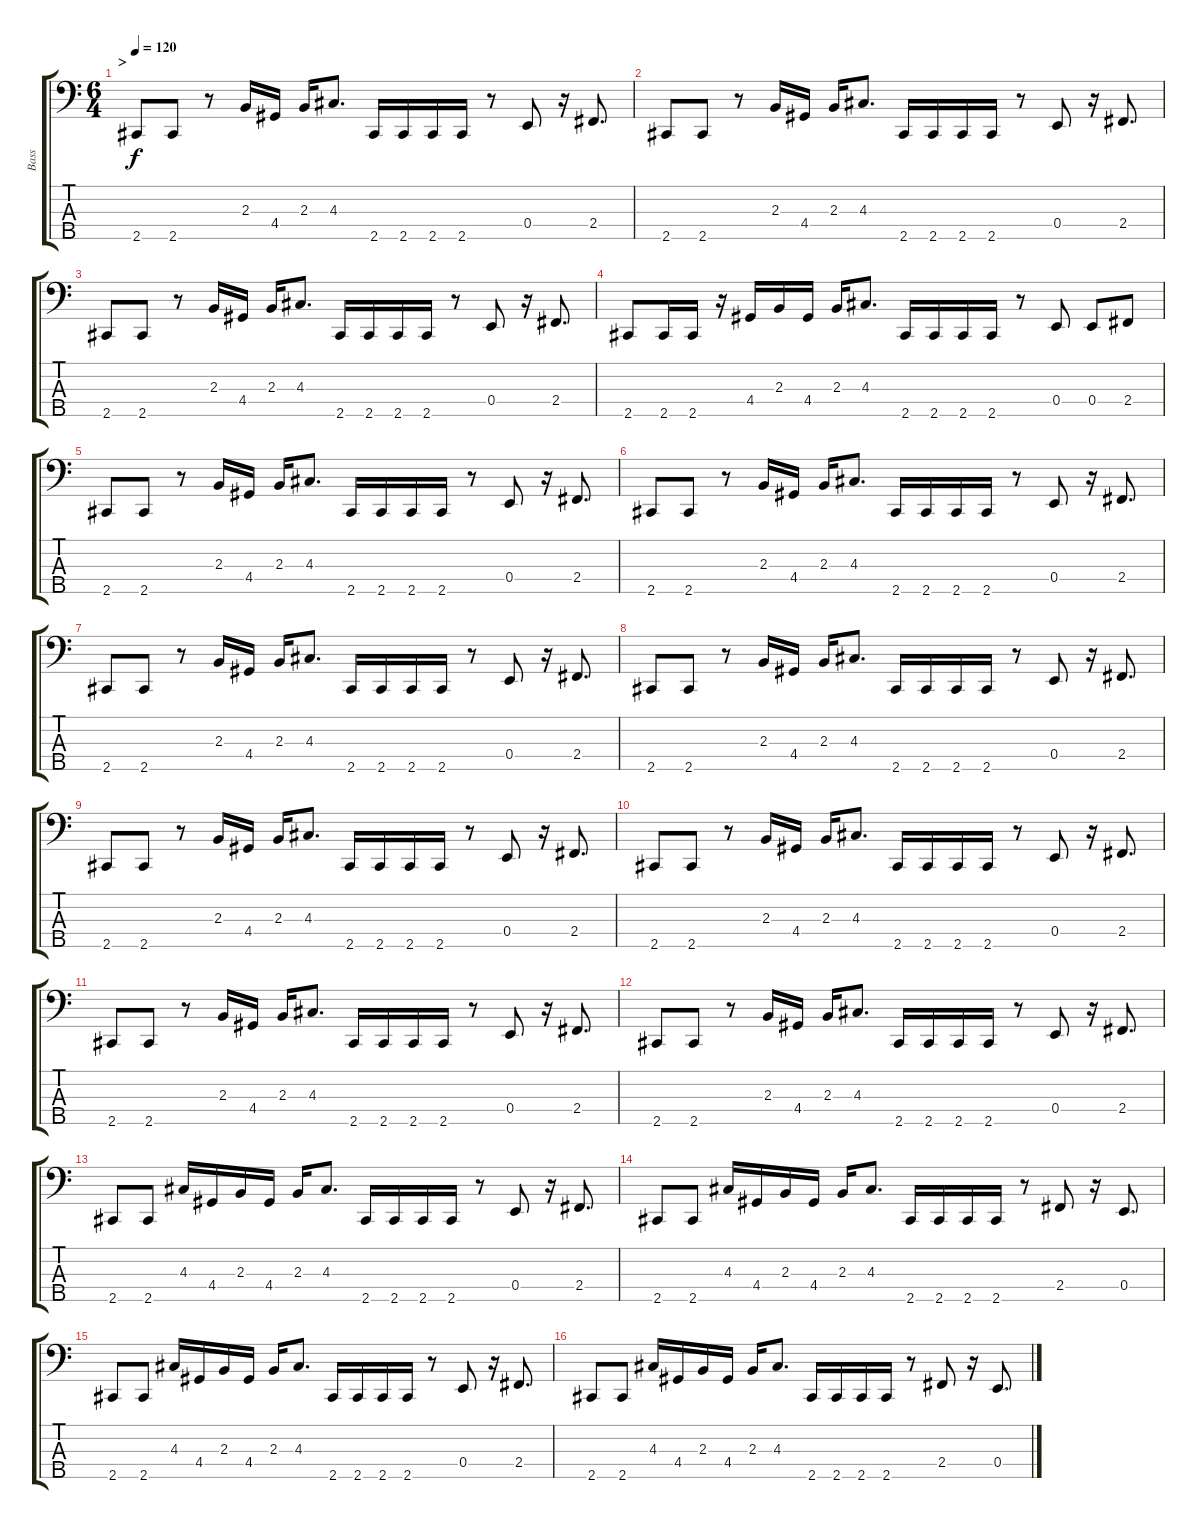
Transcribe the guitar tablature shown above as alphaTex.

\track ("Bass" "Bass") {instrument electricbassfinger}
\staff {score tabs}
\tuning (G2 D2 A1 E1 B0) {hide}
\ts (6 4)
\section ("" ">")
\tempo 128
\tempo 120
\clef f4
\ks c
2.5.8{dy f} 2.5.8 r.8 2.3.16 4.4.16 2.3.16 4.3.8{d} 2.5.16 2.5.16 2.5.16 2.5.16 r.8 0.4.8 r.16 2.4.8{d} |
2.5.8 2.5.8 r.8 2.3.16 4.4.16 2.3.16 4.3.8{d} 2.5.16 2.5.16 2.5.16 2.5.16 r.8 0.4.8 r.16 2.4.8{d} |
2.5.8 2.5.8 r.8 2.3.16 4.4.16 2.3.16 4.3.8{d} 2.5.16 2.5.16 2.5.16 2.5.16 r.8 0.4.8 r.16 2.4.8{d} |
2.5.8 2.5.16 2.5.16 r.16 4.4.16 2.3.16 4.4.16 2.3.16 4.3.8{d} 2.5.16 2.5.16 2.5.16 2.5.16 r.8 0.4.8 0.4.8 2.4.8 |
2.5.8 2.5.8 r.8 2.3.16 4.4.16 2.3.16 4.3.8{d} 2.5.16 2.5.16 2.5.16 2.5.16 r.8 0.4.8 r.16 2.4.8{d} |
2.5.8 2.5.8 r.8 2.3.16 4.4.16 2.3.16 4.3.8{d} 2.5.16 2.5.16 2.5.16 2.5.16 r.8 0.4.8 r.16 2.4.8{d} |
2.5.8 2.5.8 r.8 2.3.16 4.4.16 2.3.16 4.3.8{d} 2.5.16 2.5.16 2.5.16 2.5.16 r.8 0.4.8 r.16 2.4.8{d} |
2.5.8 2.5.8 r.8 2.3.16 4.4.16 2.3.16 4.3.8{d} 2.5.16 2.5.16 2.5.16 2.5.16 r.8 0.4.8 r.16 2.4.8{d} |
2.5.8 2.5.8 r.8 2.3.16 4.4.16 2.3.16 4.3.8{d} 2.5.16 2.5.16 2.5.16 2.5.16 r.8 0.4.8 r.16 2.4.8{d} |
2.5.8 2.5.8 r.8 2.3.16 4.4.16 2.3.16 4.3.8{d} 2.5.16 2.5.16 2.5.16 2.5.16 r.8 0.4.8 r.16 2.4.8{d} |
2.5.8 2.5.8 r.8 2.3.16 4.4.16 2.3.16 4.3.8{d} 2.5.16 2.5.16 2.5.16 2.5.16 r.8 0.4.8 r.16 2.4.8{d} |
2.5.8 2.5.8 r.8 2.3.16 4.4.16 2.3.16 4.3.8{d} 2.5.16 2.5.16 2.5.16 2.5.16 r.8 0.4.8 r.16 2.4.8{d} |
2.5.8 2.5.8 4.3.16 4.4.16 2.3.16 4.4.16 2.3.16 4.3.8{d} 2.5.16 2.5.16 2.5.16 2.5.16 r.8 0.4.8 r.16 2.4.8{d} |
2.5.8 2.5.8 4.3.16 4.4.16 2.3.16 4.4.16 2.3.16 4.3.8{d} 2.5.16 2.5.16 2.5.16 2.5.16 r.8 2.4.8 r.16 0.4.8{d} |
2.5.8 2.5.8 4.3.16 4.4.16 2.3.16 4.4.16 2.3.16 4.3.8{d} 2.5.16 2.5.16 2.5.16 2.5.16 r.8 0.4.8 r.16 2.4.8{d} |
2.5.8 2.5.8 4.3.16 4.4.16 2.3.16 4.4.16 2.3.16 4.3.8{d} 2.5.16 2.5.16 2.5.16 2.5.16 r.8 2.4.8 r.16 0.4.8{d}
